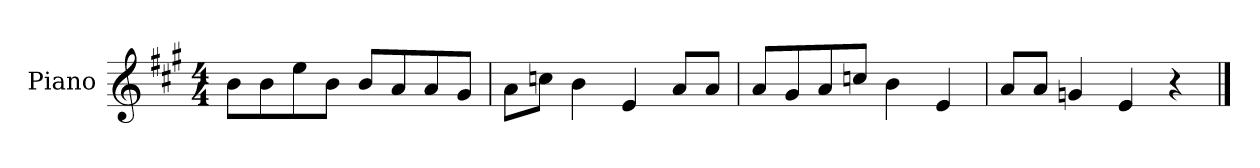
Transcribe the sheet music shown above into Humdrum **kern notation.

**kern
*part1
*staff1
*I"Piano
*I'P-no
*clefG2
*k[f#c#g#]
*M4/4
*MM90
=1
8b\L
8b\
8ee\
8b\J
8b/L
8a/
8a/
8g#/J
=2
8a\L
8ccn\J
4b\
4e/
8a/L
8a/J
=3
8a/L
8g#/
8a/
8ccn/J
4b\
4e/
=4
8a/L
8a/J
4gn/
4e/
4r
==
*-
